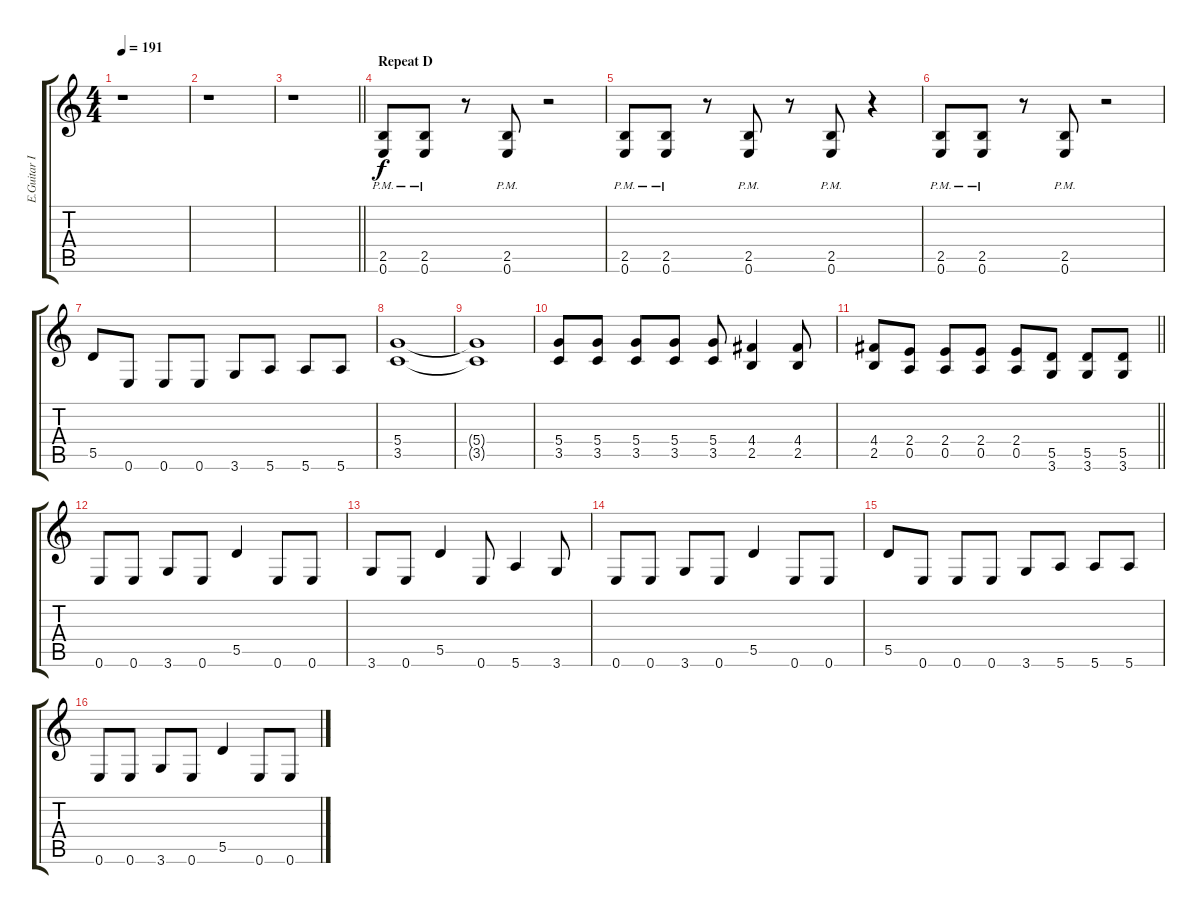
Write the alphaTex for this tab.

\track ("E.Guitar I" "E.Guitar I") {instrument distortionguitar}
\staff {score tabs}
\tuning (E4 B3 G3 D3 A2 E2) {hide}
\ts (4 4)
\tempo 191
\clef g2
\ks c
r.1{dy f} |
r.1 |
\barLineRight lightlight
r.1 |
\section ("" "Repeat D")
(2.5{pm} 0.6{pm}).8 (2.5{pm} 0.6{pm}).8 r.8 (2.5{pm} 0.6{pm}).8 r.2 |
(2.5{pm} 0.6{pm}).8 (2.5{pm} 0.6{pm}).8 r.8 (2.5{pm} 0.6{pm}).8 r.8 (2.5{pm} 0.6{pm}).8 r.4 |
(2.5{pm} 0.6{pm}).8 (2.5{pm} 0.6{pm}).8 r.8 (2.5{pm} 0.6{pm}).8 r.2 |
5.5.8 0.6.8 0.6.8 0.6.8 3.6.8 5.6.8 5.6.8 5.6.8 |
(5.4 3.5).1 |
(5.4{t} 3.5{t}).1 |
(5.4 3.5).8 (5.4 3.5).8 (5.4 3.5).8 (5.4 3.5).8 (5.4 3.5).8 (4.4 2.5).4 (4.4 2.5).8 |
\barLineRight lightlight
(4.4 2.5).8 (2.4 0.5).8 (2.4 0.5).8 (2.4 0.5).8 (2.4 0.5).8 (5.5 3.6).8 (5.5 3.6).8 (5.5 3.6).8 |
0.6.8 0.6.8 3.6.8 0.6.8 5.5.4 0.6.8 0.6.8 |
3.6.8 0.6.8 5.5.4 0.6.8 5.6.4 3.6.8 |
0.6.8 0.6.8 3.6.8 0.6.8 5.5.4 0.6.8 0.6.8 |
5.5.8 0.6.8 0.6.8 0.6.8 3.6.8 5.6.8 5.6.8 5.6.8 |
0.6.8 0.6.8 3.6.8 0.6.8 5.5.4 0.6.8 0.6.8
